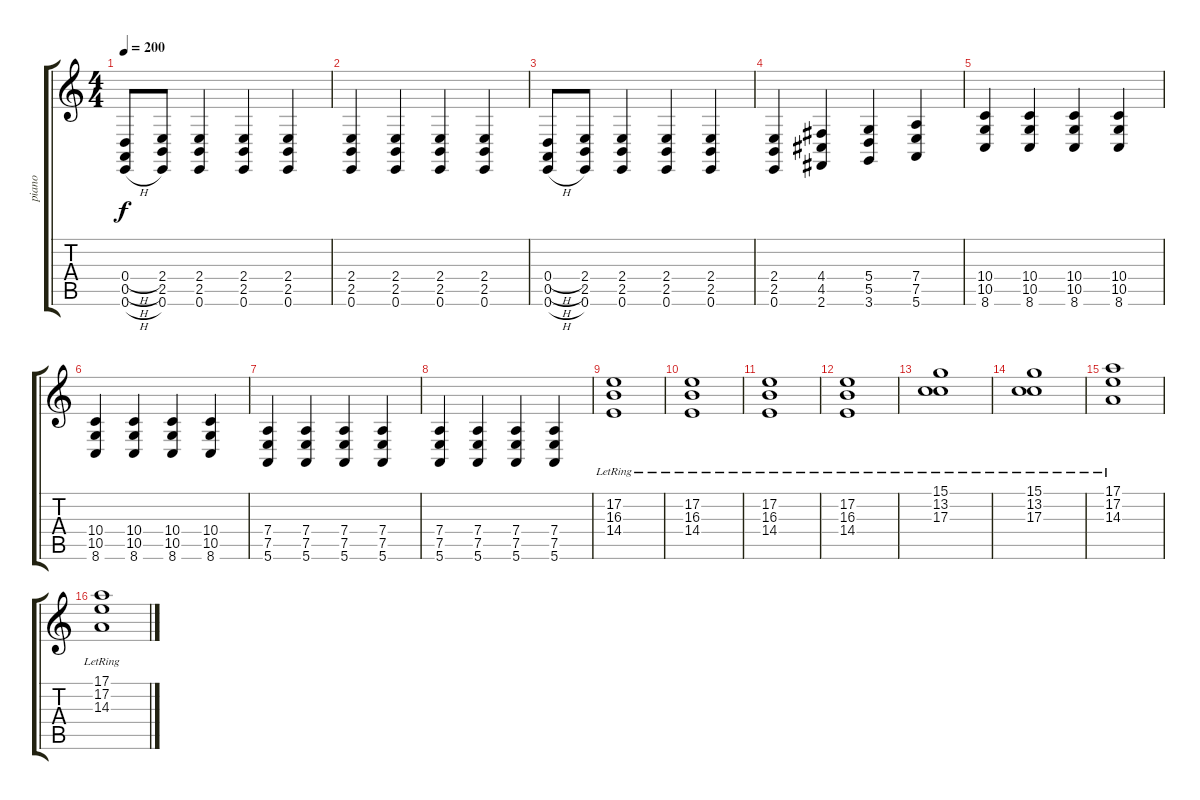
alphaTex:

\track ("piano" "piano") {instrument acousticgrandpiano}
\staff {score tabs}
\tuning (E4 B3 G3 D3 A2 E2) {hide}
\ts (4 4)
\tempo 200
\clef g2
\ks c
(0.4{h} 0.5{h} 0.6{h}).8{dy f} (2.4 2.5 0.6).8 (2.4 2.5 0.6).4 (2.4 2.5 0.6).4 (2.4 2.5 0.6).4 |
(2.4 2.5 0.6).4 (2.4 2.5 0.6).4 (2.4 2.5 0.6).4 (2.4 2.5 0.6).4 |
(0.4{h} 0.5{h} 0.6{h}).8 (2.4 2.5 0.6).8 (2.4 2.5 0.6).4 (2.4 2.5 0.6).4 (2.4 2.5 0.6).4 |
(2.4 2.5 0.6).4 (4.4 4.5 2.6).4 (5.4 5.5 3.6).4 (7.4 7.5 5.6).4 |
(10.4 10.5 8.6).4 (10.4 10.5 8.6).4 (10.4 10.5 8.6).4 (10.4 10.5 8.6).4 |
(10.4 10.5 8.6).4 (10.4 10.5 8.6).4 (10.4 10.5 8.6).4 (10.4 10.5 8.6).4 |
(7.4 7.5 5.6).4 (7.4 7.5 5.6).4 (7.4 7.5 5.6).4 (7.4 7.5 5.6).4 |
(7.4 7.5 5.6).4 (7.4 7.5 5.6).4 (7.4 7.5 5.6).4 (7.4 7.5 5.6).4 |
(17.2{lr} 16.3{lr} 14.4{lr}).1 |
(17.2{lr} 16.3{lr} 14.4{lr}).1 |
(17.2{lr} 16.3{lr} 14.4{lr}).1 |
(17.2{lr} 16.3{lr} 14.4{lr}).1 |
(15.1{lr} 13.2{lr} 17.3{lr}).1 |
(15.1{lr} 13.2{lr} 17.3{lr}).1 |
(17.1{lr} 17.2{lr} 14.3{lr}).1 |
(17.1{lr} 17.2{lr} 14.3{lr}).1
